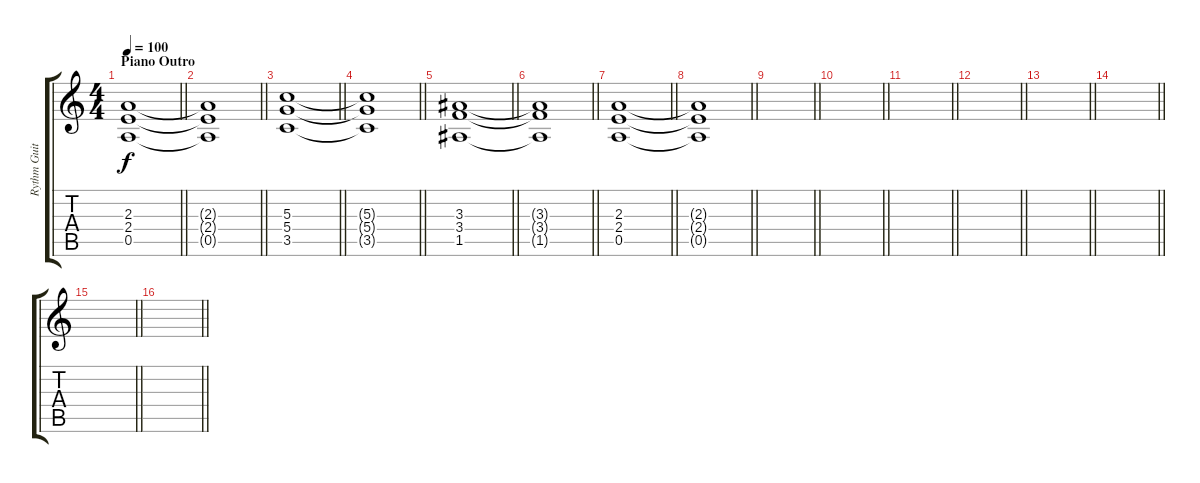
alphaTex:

\track ("Rythm Guitar Dub" "Rythm Guit") {instrument distortionguitar}
\staff {score tabs}
\tuning (E4 B3 G3 D3 A2 D2) {hide}
\ts (4 4)
\section ("" "Piano Outro")
\tempo 100
\clef g2
\barLineRight lightlight
\ks c
(2.3 2.4 0.5).1{dy f volume 5} |
\barLineRight lightlight
(2.3{t} 2.4{t} 0.5{t}).1 |
\barLineRight lightlight
(5.3 5.4 3.5).1 |
\barLineRight lightlight
(5.3{t} 5.4{t} 3.5{t}).1 |
\barLineRight lightlight
(3.3 3.4 1.5).1 |
\barLineRight lightlight
(3.3{t} 3.4{t} 1.5{t}).1 |
\barLineRight lightlight
(2.3 2.4 0.5).1 |
\barLineRight lightlight
(2.3{t} 2.4{t} 0.5{t}).1 |
\barLineRight lightlight
|
\barLineRight lightlight
|
\barLineRight lightlight
|
\barLineRight lightlight
|
\barLineRight lightlight
|
\barLineRight lightlight
|
\barLineRight lightlight
|
\barLineRight lightlight
